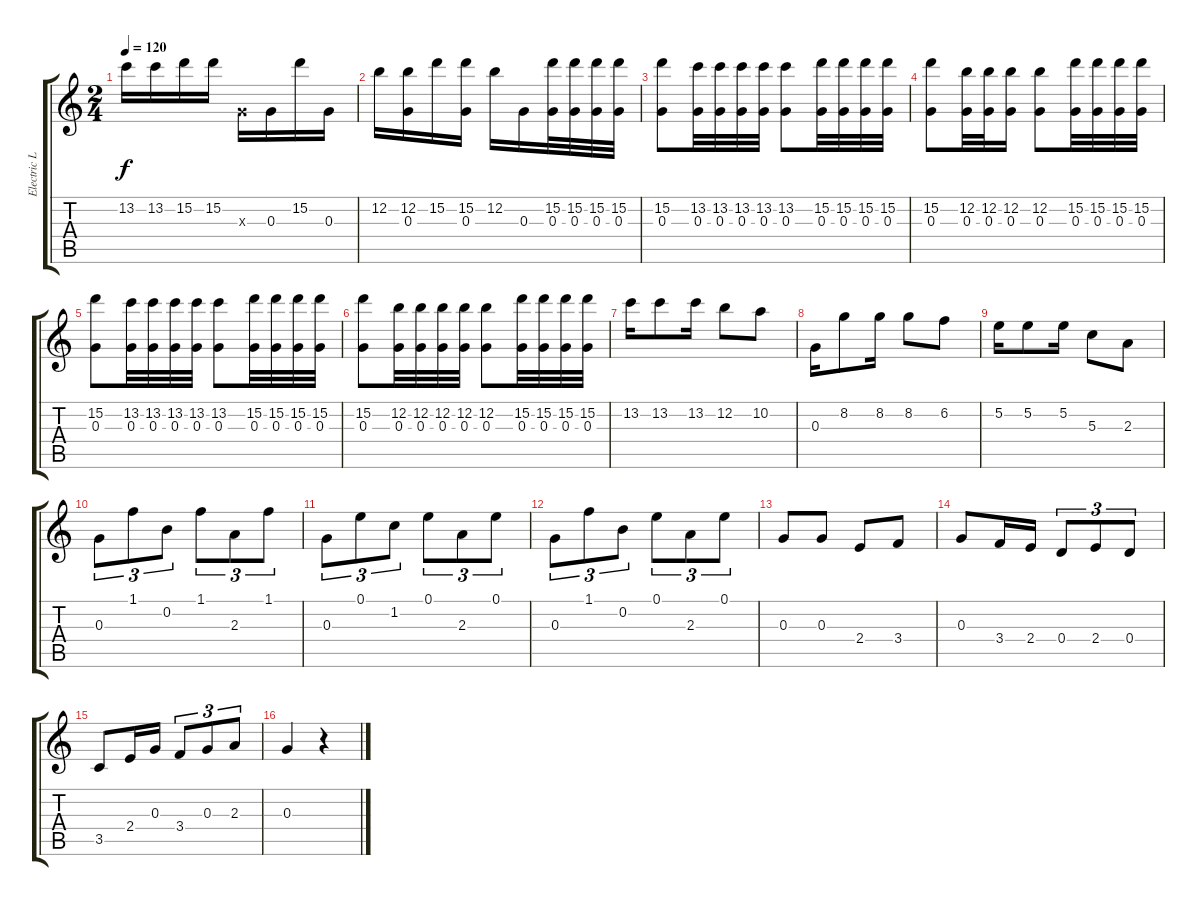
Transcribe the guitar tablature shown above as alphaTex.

\track ("Electric Lead/Nylon At End" "Electric L") {instrument electricguitarjazz}
\staff {score tabs}
\tuning (E4 B3 G3 D3 A2 E2) {hide}
\ts (2 4)
\tempo 120
\clef g2
\ks c
13.2.16{dy f} 13.2.16 15.2.16 15.2.16 0.3{x}.16 0.3.16 15.2.16 0.3.16 |
12.2.16 (12.2 0.3).16 15.2.16 (15.2 0.3).16 12.2.16 0.3.16 (15.2 0.3).32 (15.2 0.3).32 (15.2 0.3).32 (15.2 0.3).32 |
(15.2 0.3).8 (13.2 0.3).32 (13.2 0.3).32 (13.2 0.3).32 (13.2 0.3).32 (13.2 0.3).8 (15.2 0.3).32 (15.2 0.3).32 (15.2 0.3).32 (15.2 0.3).32 |
(15.2 0.3).8 (12.2 0.3).32 (12.2 0.3).32 (12.2 0.3).16 (12.2 0.3).8 (15.2 0.3).32 (15.2 0.3).32 (15.2 0.3).32 (15.2 0.3).32 |
(15.2 0.3).8 (13.2 0.3).32 (13.2 0.3).32 (13.2 0.3).32 (13.2 0.3).32 (13.2 0.3).8 (15.2 0.3).32 (15.2 0.3).32 (15.2 0.3).32 (15.2 0.3).32 |
(15.2 0.3).8 (12.2 0.3).32 (12.2 0.3).32 (12.2 0.3).32 (12.2 0.3).32 (12.2 0.3).8 (15.2 0.3).32 (15.2 0.3).32 (15.2 0.3).32 (15.2 0.3).32 |
13.2.16 13.2.8 13.2.16 12.2.8 10.2.8 |
0.3.16 8.2.8 8.2.16 8.2.8 6.2.8 |
5.2.16{volume 0} 5.2.8 5.2.16 5.3.8 2.3.8 |
0.3.8{tu (3 2)} 1.1.8{tu (3 2)} 0.2.8{tu (3 2)} 1.1.8{tu (3 2)} 2.3.8{tu (3 2)} 1.1.8{tu (3 2)} |
0.3.8{tu (3 2)} 0.1.8{tu (3 2)} 1.2.8{tu (3 2)} 0.1.8{tu (3 2)} 2.3.8{tu (3 2)} 0.1.8{tu (3 2)} |
0.3.8{tu (3 2)} 1.1.8{tu (3 2)} 0.2.8{tu (3 2)} 0.1.8{tu (3 2)} 2.3.8{tu (3 2)} 0.1.8{tu (3 2)} |
0.3.8 0.3.8 2.4.8 3.4.8 |
0.3.8 3.4.16 2.4.16 0.4.8{tu (3 2)} 2.4.8{tu (3 2)} 0.4.8{tu (3 2)} |
3.5.8 2.4.16 0.3.16 3.4.8{tu (3 2)} 0.3.8{tu (3 2)} 2.3.8{tu (3 2)} |
0.3.4 r.4
